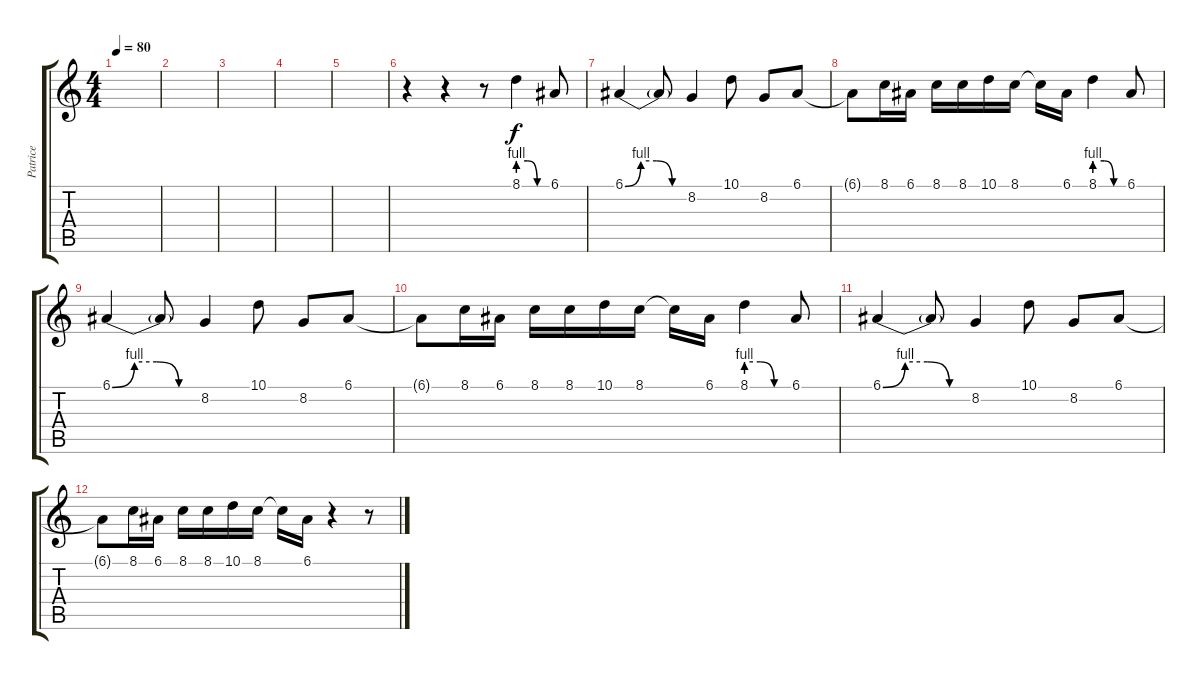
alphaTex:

\track ("Patrice " "Patrice ") {instrument synthvoice}
\staff {score tabs}
\tuning (E4 B3 G3 D3 A2 E2) {hide}
\ts (4 4)
\tempo 80
\clef g2
\ks c
|
|
|
|
|
r.4 r.4 r.8 8.1{be (custom 0 4 20 4 40 0 60 0)}.4 6.1.8 |
6.1{be (custom 0 0 15 4 30 4 45 0 60 0)}.4 6.1{t}.8 8.2.4 10.1.8 8.2.8 6.1.8 |
6.1{t}.8 8.1.16 6.1.16 8.1.16 8.1.16 10.1.16 8.1.16 8.1{t}.16 6.1.16 8.1{be (custom 0 4 20 4 40 0 60 0)}.4 6.1.8 |
6.1{be (custom 0 0 15 4 30 4 45 0 60 0)}.4 6.1{t}.8 8.2.4 10.1.8 8.2.8 6.1.8 |
6.1{t}.8 8.1.16 6.1.16 8.1.16 8.1.16 10.1.16 8.1.16 8.1{t}.16 6.1.16 8.1{be (custom 0 4 20 4 40 0 60 0)}.4 6.1.8 |
6.1{be (custom 0 0 15 4 30 4 45 0 60 0)}.4 6.1{t}.8 8.2.4 10.1.8 8.2.8 6.1.8 |
6.1{t}.8 8.1.16 6.1.16 8.1.16 8.1.16 10.1.16 8.1.16 8.1{t}.16 6.1.16 r.4 r.8
